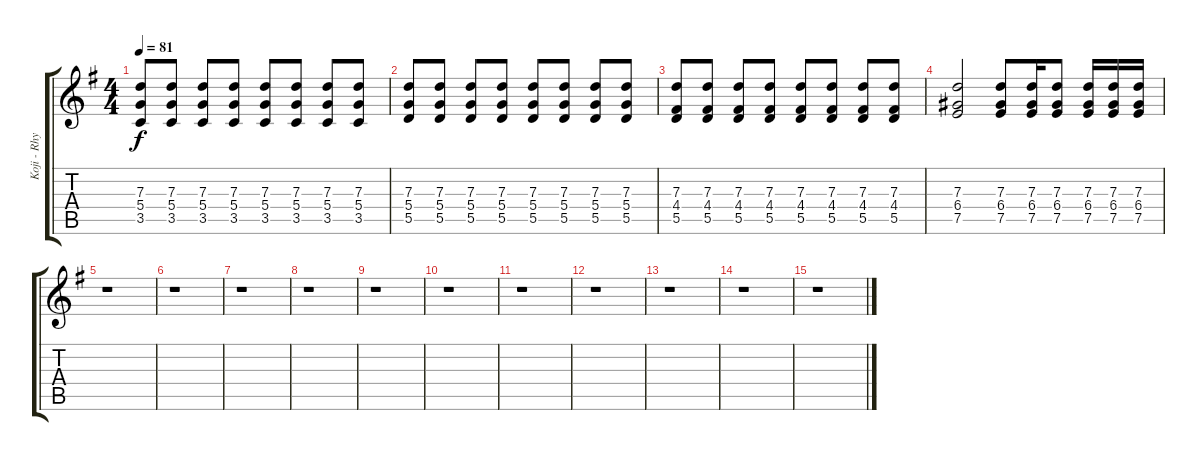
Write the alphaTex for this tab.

\track ("Koji - Rhythm Guitar 2" "Koji - Rhy") {instrument distortionguitar}
\staff {score tabs}
\tuning (E4 B3 G3 D3 A2 E2) {hide}
\ts (4 4)
\tempo 81
\clef g2
\ks g
(7.3 5.4 3.5).8{dy f} (7.3 5.4 3.5).8 (7.3 5.4 3.5).8 (7.3 5.4 3.5).8 (7.3 5.4 3.5).8 (7.3 5.4 3.5).8 (7.3 5.4 3.5).8 (7.3 5.4 3.5).8 |
(7.3 5.4 5.5).8 (7.3 5.4 5.5).8 (7.3 5.4 5.5).8 (7.3 5.4 5.5).8 (7.3 5.4 5.5).8 (7.3 5.4 5.5).8 (7.3 5.4 5.5).8 (7.3 5.4 5.5).8 |
(7.3 4.4 5.5).8 (7.3 4.4 5.5).8 (7.3 4.4 5.5).8 (7.3 4.4 5.5).8 (7.3 4.4 5.5).8 (7.3 4.4 5.5).8 (7.3 4.4 5.5).8 (7.3 4.4 5.5).8 |
(7.3 6.4 7.5).2 (7.3 6.4 7.5).8 (7.3 6.4 7.5).16 (7.3 6.4 7.5).8 (7.3 6.4 7.5).16 (7.3 6.4 7.5).16 (7.3 6.4 7.5).16 |
r.1 |
r.1 |
r.1 |
r.1 |
r.1 |
r.1 |
r.1 |
r.1 |
r.1 |
r.1 |
r.1
